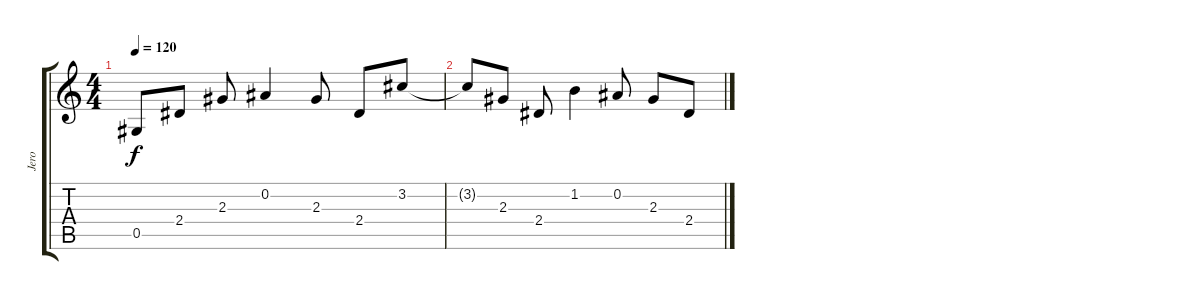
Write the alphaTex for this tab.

\track ("Jero" "Jero") {instrument overdrivenguitar}
\staff {score tabs}
\tuning (Eb4 Bb3 Gb3 Db3 Ab2 Eb2) {hide}
\ts (4 4)
\tempo 120
\clef g2
\ks c
0.5.8{dy f} 2.4.8 2.3.8 0.2.4 2.3.8 2.4.8 3.2.8 |
3.2{t}.8 2.3.8 2.4.8 1.2.4 0.2.8 2.3.8 2.4.8
